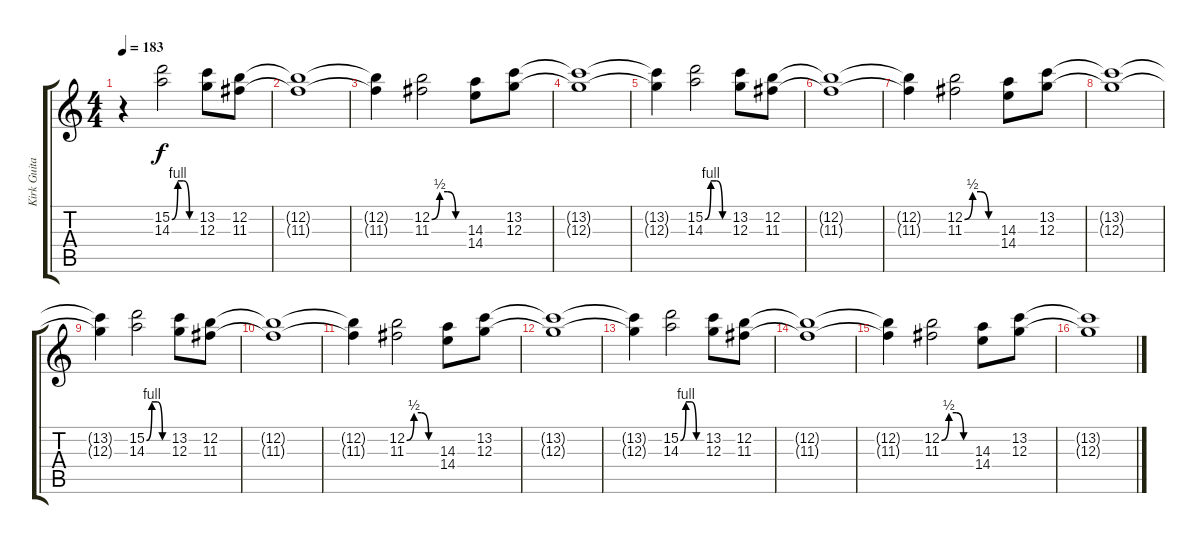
\track ("Kirk Guitar 2" "Kirk Guita") {instrument distortionguitar}
\staff {score tabs}
\tuning (E4 B3 G3 D3 A2 E2) {hide}
\ts (4 4)
\tempo 183
\clef g2
\ks c
r.4{dy f} (15.2{be (custom 0 0 15 4 30 4 45 0 60 0)} 14.3).2 (13.2 12.3).8 (12.2 11.3).8 |
(12.2{t} 11.3{t}).1 |
(12.2{t} 11.3{t}).4 (12.2{be (custom 0 0 15 2 30 2 45 0 60 0)} 11.3).2 (14.3 14.4).8 (13.2 12.3).8 |
(13.2{t} 12.3{t}).1 |
(13.2{t} 12.3{t}).4 (15.2{be (custom 0 0 15 4 30 4 45 0 60 0)} 14.3).2 (13.2 12.3).8 (12.2 11.3).8 |
(12.2{t} 11.3{t}).1 |
(12.2{t} 11.3{t}).4 (12.2{be (custom 0 0 15 2 30 2 45 0 60 0)} 11.3).2 (14.3 14.4).8 (13.2 12.3).8 |
(13.2{t} 12.3{t}).1 |
(13.2{t} 12.3{t}).4 (15.2{be (custom 0 0 15 4 30 4 45 0 60 0)} 14.3).2 (13.2 12.3).8 (12.2 11.3).8 |
(12.2{t} 11.3{t}).1 |
(12.2{t} 11.3{t}).4 (12.2{be (custom 0 0 15 2 30 2 45 0 60 0)} 11.3).2 (14.3 14.4).8 (13.2 12.3).8 |
(13.2{t} 12.3{t}).1 |
(13.2{t} 12.3{t}).4 (15.2{be (custom 0 0 15 4 30 4 45 0 60 0)} 14.3).2 (13.2 12.3).8 (12.2 11.3).8 |
(12.2{t} 11.3{t}).1 |
(12.2{t} 11.3{t}).4 (12.2{be (custom 0 0 15 2 30 2 45 0 60 0)} 11.3).2 (14.3 14.4).8 (13.2 12.3).8 |
(13.2{t} 12.3{t}).1
